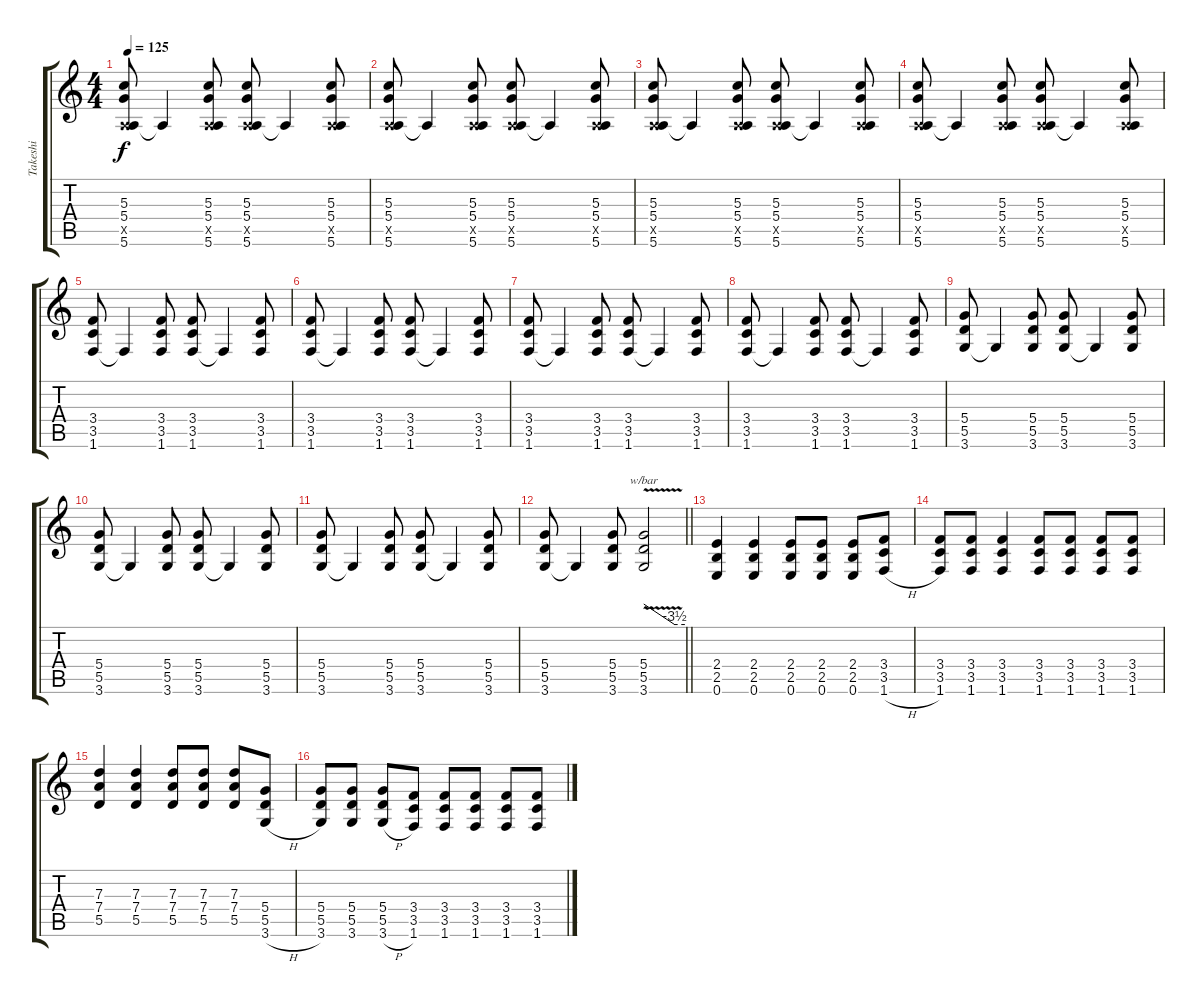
\track ("Takeshi" "Takeshi") {instrument distortionguitar}
\staff {score tabs}
\tuning (E4 B3 G3 D3 A2 E2) {hide}
\ts (4 4)
\tempo 125
\clef g2
\ks c
(5.3 5.4 0.5{x} 5.6).8{dy f} 5.6{t}.4 (5.3 5.4 0.5{x} 5.6).8 (5.3 5.4 0.5{x} 5.6).8 5.6{t}.4 (5.3 5.4 0.5{x} 5.6).8 |
(5.3 5.4 0.5{x} 5.6).8 5.6{t}.4 (5.3 5.4 0.5{x} 5.6).8 (5.3 5.4 0.5{x} 5.6).8 5.6{t}.4 (5.3 5.4 0.5{x} 5.6).8 |
(5.3 5.4 0.5{x} 5.6).8 5.6{t}.4 (5.3 5.4 0.5{x} 5.6).8 (5.3 5.4 0.5{x} 5.6).8 5.6{t}.4 (5.3 5.4 0.5{x} 5.6).8 |
(5.3 5.4 0.5{x} 5.6).8 5.6{t}.4 (5.3 5.4 0.5{x} 5.6).8 (5.3 5.4 0.5{x} 5.6).8 5.6{t}.4 (5.3 5.4 0.5{x} 5.6).8 |
(3.4 3.5 1.6).8 1.6{t}.4 (3.4 3.5 1.6).8 (3.4 3.5 1.6).8 1.6{t}.4 (3.4 3.5 1.6).8 |
(3.4 3.5 1.6).8 1.6{t}.4 (3.4 3.5 1.6).8 (3.4 3.5 1.6).8 1.6{t}.4 (3.4 3.5 1.6).8 |
(3.4 3.5 1.6).8 1.6{t}.4 (3.4 3.5 1.6).8 (3.4 3.5 1.6).8 1.6{t}.4 (3.4 3.5 1.6).8 |
(3.4 3.5 1.6).8 1.6{t}.4 (3.4 3.5 1.6).8 (3.4 3.5 1.6).8 1.6{t}.4 (3.4 3.5 1.6).8 |
(5.4 5.5 3.6).8 3.6{t}.4 (5.4 5.5 3.6).8 (5.4 5.5 3.6).8 3.6{t}.4 (5.4 5.5 3.6).8 |
(5.4 5.5 3.6).8 3.6{t}.4 (5.4 5.5 3.6).8 (5.4 5.5 3.6).8 3.6{t}.4 (5.4 5.5 3.6).8 |
(5.4 5.5 3.6).8 3.6{t}.4 (5.4 5.5 3.6).8 (5.4 5.5 3.6).8 3.6{t}.4 (5.4 5.5 3.6).8 |
\barLineRight lightlight
(5.4 5.5 3.6).8 3.6{t}.4 (5.4 5.5 3.6).8 (5.4 5.5 3.6{v}).2{tbe (custom default 0 0 45 -14 60 -14)} |
(2.4 2.5 0.6).4 (2.4 2.5 0.6).4 (2.4 2.5 0.6).8 (2.4 2.5 0.6).8 (2.4 2.5 0.6).8 (3.4 3.5 1.6{h}).8 |
(3.4 3.5 1.6).8 (3.4 3.5 1.6).8 (3.4 3.5 1.6).4 (3.4 3.5 1.6).8 (3.4 3.5 1.6).8 (3.4 3.5 1.6).8 (3.4 3.5 1.6).8 |
(7.3 7.4 5.5).4 (7.3 7.4 5.5).4 (7.3 7.4 5.5).8 (7.3 7.4 5.5).8 (7.3 7.4 5.5).8 (5.4 5.5 3.6{h}).8 |
(5.4 5.5 3.6).8 (5.4 5.5 3.6).8 (5.4 5.5 3.6{h}).8 (3.4 3.5 1.6).8 (3.4 3.5 1.6).8 (3.4 3.5 1.6).8 (3.4 3.5 1.6).8 (3.4 3.5 1.6).8
